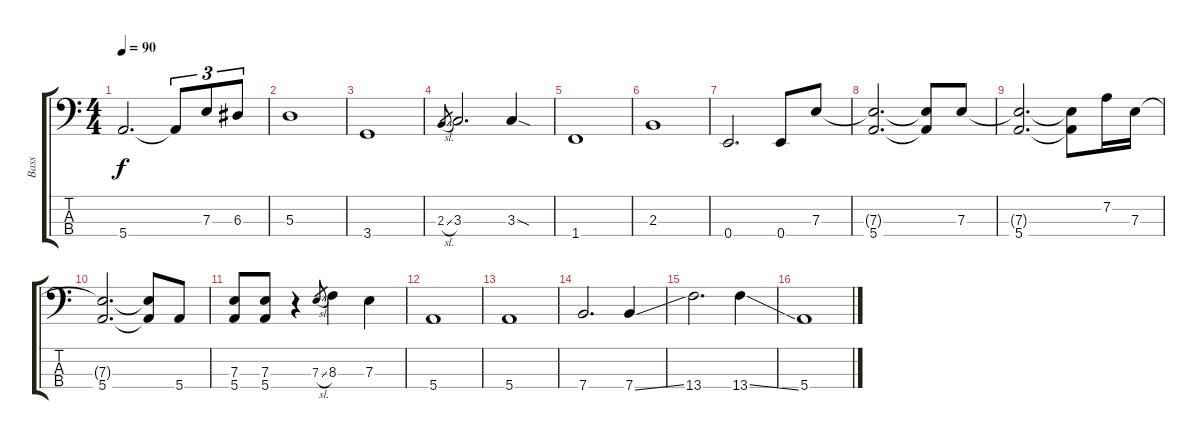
\track ("Bass" "Bass") {instrument electricbassfinger}
\staff {score tabs}
\tuning (G2 D2 A1 E1) {hide}
\ts (4 4)
\tempo 90
\clef f4
\ks c
5.4.2{d dy f} 5.4{t}.8{tu (3 2)} 7.3.8{tu (3 2)} 6.3.8{tu (3 2)} |
5.3.1 |
3.4.1 |
2.3{sl}.8{gr} 3.3.2{d} 3.3{sod}.4 |
1.4.1 |
2.3.1 |
0.4.2{d} 0.4.8 7.3.8 |
(7.3{t} 5.4).2{d} (7.3{t} 5.4{t}).8 7.3.8 |
(7.3{t} 5.4).2{d} (7.3{t} 5.4{t}).8 7.2.16 7.3.16 |
(7.3{t} 5.4).2{d} (7.3{t} 5.4{t}).8 5.4.8 |
(7.3 5.4).8 (7.3 5.4).8 r.4 7.3{sl}.8{gr} 8.3.4 7.3.4 |
5.4.1 |
5.4.1 |
7.4.2{d} 7.4{ss}.4 |
13.4.2{d} 13.4{ss}.4 |
5.4.1
